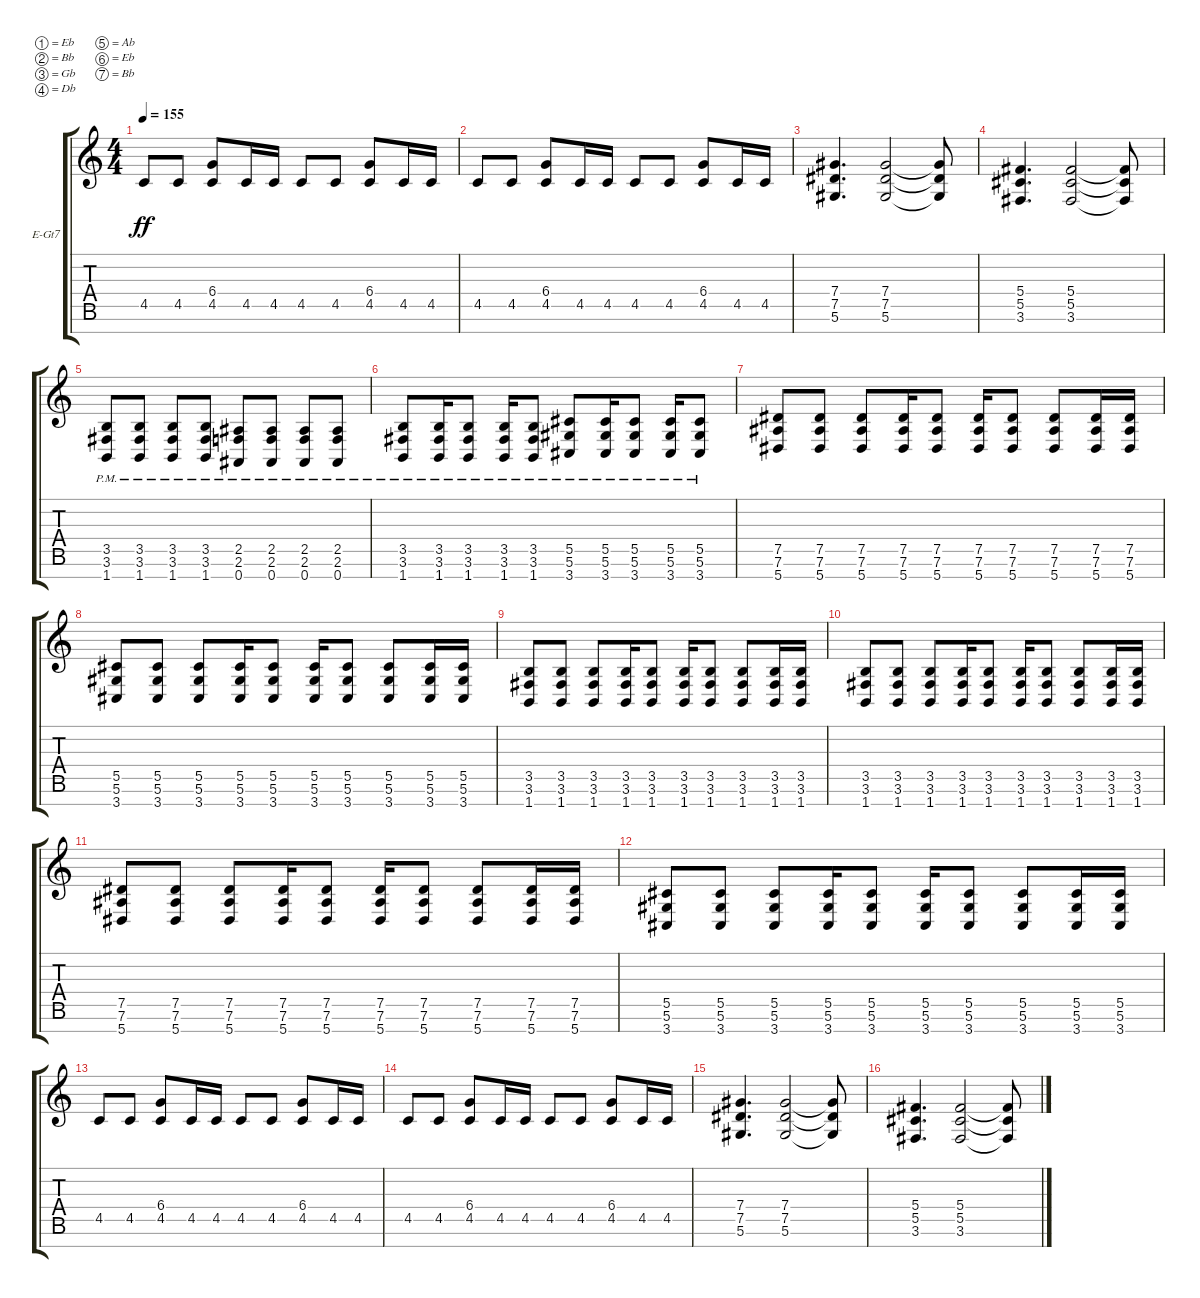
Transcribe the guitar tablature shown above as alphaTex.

\defaultSystemsLayout 4
\bracketExtendMode groupsimilarinstruments
\firstSystemTrackNameOrientation horizontal
\otherSystemsTrackNameOrientation horizontal
\track ("Electric Guitar" "E-Gt7") {instrument distortionguitar}
\staff {score tabs}
\tuning (Eb4 Bb3 Gb3 Db3 Ab2 Eb2 Bb1)
\ts (4 4)
\tempo 155
\clef g2
\scale
0.333333
\ks c
4.5.8{dy ff} 4.5.8 (4.5 6.4).8 4.5.16 4.5.16 4.5.8 4.5.8 (4.5 6.4).8 4.5.16 4.5.16 |
\scale
0.333333 4.5.8 4.5.8 (4.5 6.4).8 4.5.16 4.5.16 4.5.8 4.5.8 (4.5 6.4).8 4.5.16 4.5.16 |
\scale
0.333333 (5.6 7.5 7.4).4{d} (7.5 5.6 7.4).2 (7.5{t} 5.6{t} 7.4{t}).8 |
\scale
0.333333 (3.6 5.5 5.4).4{d} (3.6 5.5 5.4).2 (3.6{t} 5.5{t} 5.4{t}).8 |
\scale
0.333333 (1.7{pm} 3.6{pm} 3.5{pm}).8 (3.5{pm} 1.7{pm} 3.6{pm}).8 (1.7{pm} 3.6{pm} 3.5{pm}).8 (1.7{pm} 3.6{pm} 3.5{pm}).8 (0.7{pm} 2.6{pm} 2.5{pm}).8 (0.7{pm} 2.6{pm} 2.5{pm}).8 (0.7{pm} 2.6{pm} 2.5{pm}).8 (0.7{pm} 2.6{pm} 2.5{pm}).8 |
\scale
0.333333 (1.7{pm} 3.6{pm} 3.5{pm}).8 (1.7{pm} 3.6{pm} 3.5{pm}).16 (1.7{pm} 3.6{pm} 3.5{pm}).8 (1.7{pm} 3.6{pm} 3.5{pm}).16 (1.7{pm} 3.6{pm} 3.5{pm}).8 (3.7{pm} 5.6{pm} 5.5{pm}).8 (3.7{pm} 5.6{pm} 5.5{pm}).16 (3.7{pm} 5.6{pm} 5.5{pm}).8 (3.7{pm} 5.6{pm} 5.5{pm}).16 (3.7{pm} 5.6{pm} 5.5{pm}).8 |
\scale
0.333333 (5.7 7.6 7.5).8 (5.7 7.5 7.6).8 (5.7 7.5 7.6).8 (5.7 7.5 7.6).16 (5.7 7.5 7.6).8 (5.7 7.5 7.6).16 (5.7 7.5 7.6).8 (5.7 7.5 7.6).8 (5.7 7.5 7.6).16 (5.7 7.6 7.5).16 |
\scale
0.333333 (3.7 5.6 5.5).8 (3.7 5.6 5.5).8 (3.7 5.6 5.5).8 (3.7 5.6 5.5).16 (3.7 5.6 5.5).8 (3.7 5.6 5.5).16 (3.7 5.6 5.5).8 (3.7 5.6 5.5).8 (3.7 5.6 5.5).16 (3.7 5.6 5.5).16 |
\scale
0.333333 (1.7 3.6 3.5).8 (1.7 3.6 3.5).8 (1.7 3.6 3.5).8 (1.7 3.6 3.5).16 (1.7 3.6 3.5).8 (1.7 3.6 3.5).16 (1.7 3.6 3.5).8 (1.7 3.6 3.5).8 (1.7 3.6 3.5).16 (1.7 3.6 3.5).16 |
\scale
0.333333 (1.7 3.6 3.5).8 (1.7 3.6 3.5).8 (1.7 3.6 3.5).8 (1.7 3.6 3.5).16 (1.7 3.6 3.5).8 (1.7 3.6 3.5).16 (1.7 3.6 3.5).8 (1.7 3.6 3.5).8 (1.7 3.6 3.5).16 (1.7 3.6 3.5).16 |
\scale
0.333333 (5.7 7.6 7.5).8 (5.7 7.5 7.6).8 (5.7 7.5 7.6).8 (5.7 7.5 7.6).16 (5.7 7.5 7.6).8 (5.7 7.5 7.6).16 (5.7 7.5 7.6).8 (5.7 7.5 7.6).8 (5.7 7.5 7.6).16 (5.7 7.6 7.5).16 |
\scale
0.333333 (3.7 5.6 5.5).8 (3.7 5.6 5.5).8 (3.7 5.6 5.5).8 (3.7 5.6 5.5).16 (3.7 5.6 5.5).8 (3.7 5.6 5.5).16 (3.7 5.6 5.5).8 (3.7 5.6 5.5).8 (3.7 5.6 5.5).16 (3.7 5.6 5.5).16 |
\scale
0.333333 4.5.8 4.5.8 (4.5 6.4).8 4.5.16 4.5.16 4.5.8 4.5.8 (4.5 6.4).8 4.5.16 4.5.16 |
\scale
0.333333 4.5.8 4.5.8 (4.5 6.4).8 4.5.16 4.5.16 4.5.8 4.5.8 (4.5 6.4).8 4.5.16 4.5.16 |
\scale
0.333333 (5.6 7.5 7.4).4{d} (7.5 5.6 7.4).2 (7.5{t} 5.6{t} 7.4{t}).8 |
\scale
0.333333 (3.6 5.5 5.4).4{d} (3.6 5.5 5.4).2 (3.6{t} 5.5{t} 5.4{t}).8
